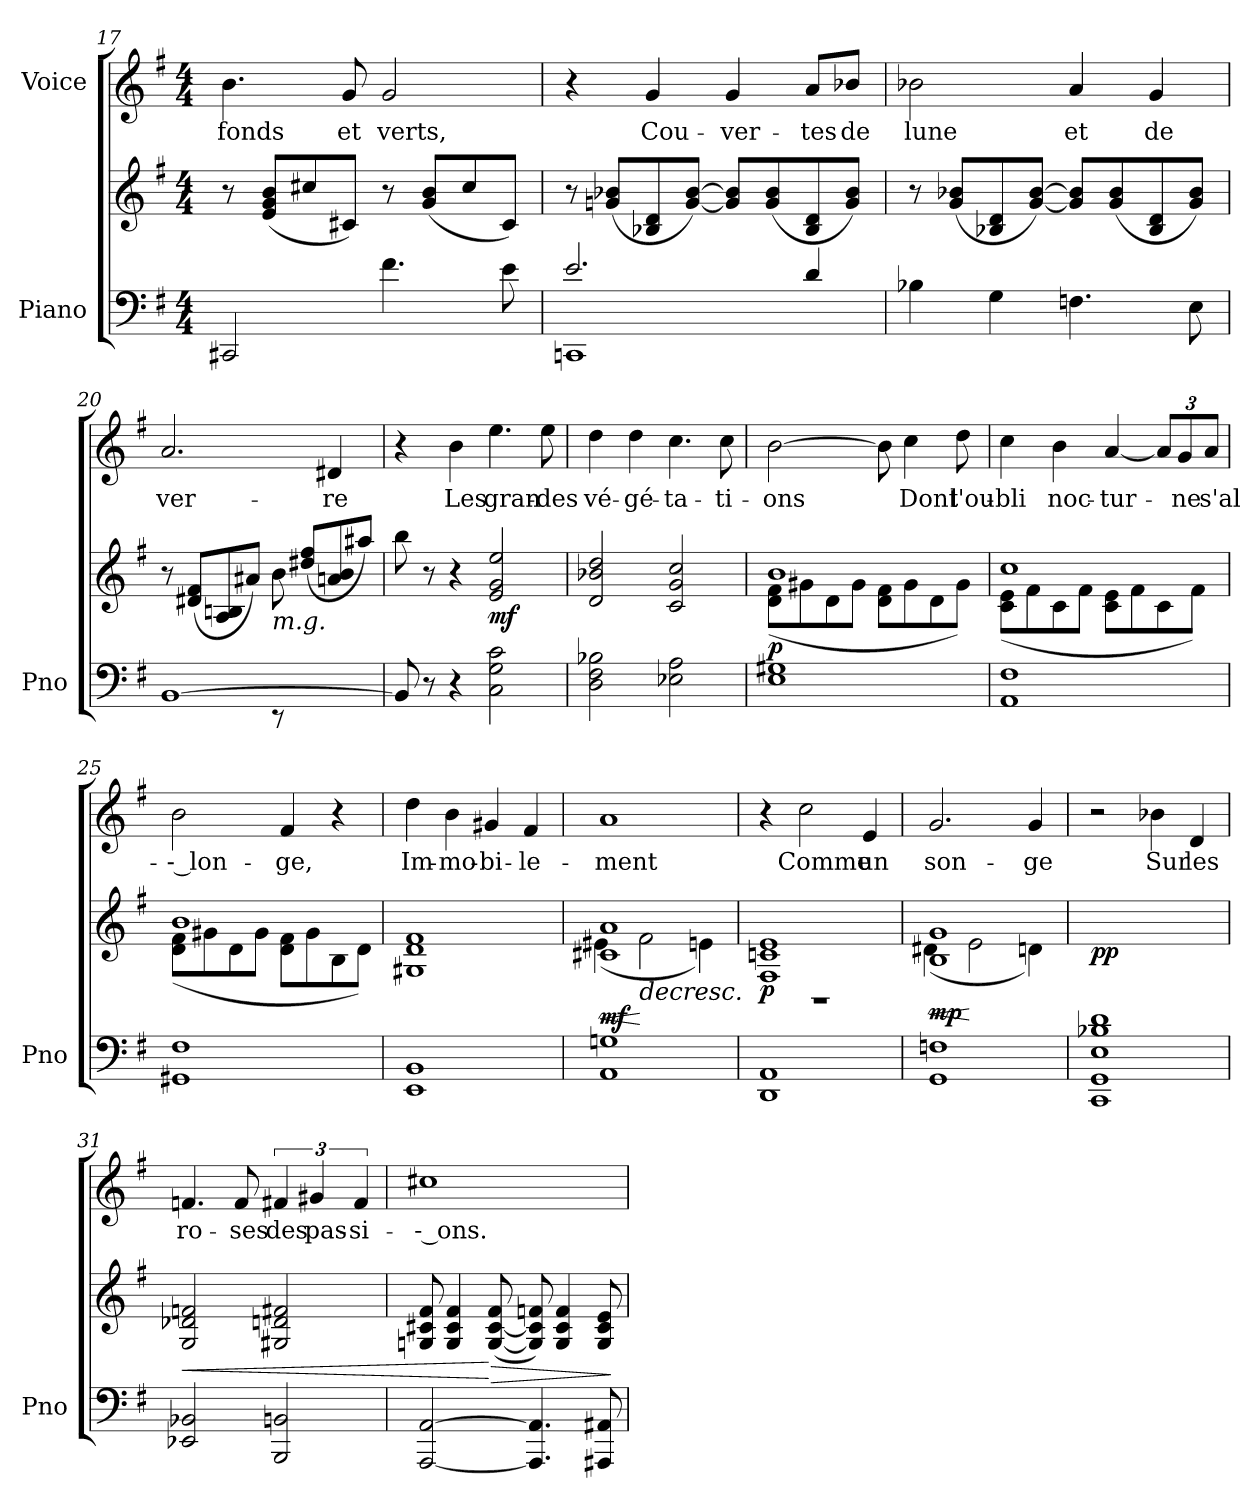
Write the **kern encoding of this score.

**kern	**kern	**dynam	**kern	**text
*part2	*part2	*part2	*part1	*part1
*staff3	*staff2	*staff2/3	*staff1	*staff1
*I"Piano	*	*	*I"Voice	*
*I'Pno	*	*	*	*
*clefF4	*clefG2	*	*clefG2	*
*k[f#]	*k[f#]	*	*k[f#]	*
*M4/4	*M4/4	*	*M4/4	*
=17	=17	=17	=17	=17
!	!	!	!	!LO:LY:b
2CC#X/	8r	.	4.b\	-fonds
.	(8e/ 8g/ 8b/L	.	.	.
.	8cc#X/	.	.	.
!	!	!	!	!LO:LY:b
.	8c#X/J)	.	8g/	et
!	!	!	!	!LO:LY:b
4.f#\	8r	.	2g/	verts,
.	(8g/ 8b/L	.	.	.
.	8cc#/	.	.	.
8e\	8c#/J)	.	.	.
=18	=18	=18	=18	=18
*^	*	*	*	*
2.e/	1CCn	8r	.	4r	.
.	.	(8gn/ 8b-X/L	.	.	.
!	!	!	!	!	!LO:LY:b
.	.	8B-X/ 8d/	.	4g/	Cou-
.	.	[8g/ [8b-/J)	.	.	.
!	!	!	!	!	!LO:LY:b
.	.	8g/] 8b-/]L	.	4g/	-ver-
.	.	(8g/ 8b-/	.	.	.
!	!	!	!	!	!LO:LY:b
4d/	.	8B-/ 8d/	.	8a/L	-tes
!	!	!	!	!	!LO:LY:b
.	.	8g/ 8b-/J)	.	8b-X/J	de
*v	*v	*	*	*	*
!!LO:LB:g=z
=19	=19	=19	=19	=19
!	!	!	!	!LO:LY:b
4B-X\	8r	.	2b-X\	lune
.	(8g/ 8b-X/L	.	.	.
4G\	8B-X/ 8d/	.	.	.
.	[8g/ [8b-/J)	.	.	.
!	!	!	!	!LO:LY:b
4.Fn\	8g/] 8b-/]L	.	4a/	et
.	(8g/ 8b-/	.	.	.
!	!	!	!	!LO:LY:b
.	8B-/ 8d/	.	4g/	de
8E\	8g/ 8b-/J)	.	.	.
=20	=20	=20	=20	=20
*^	*	*	*	*
!	!	!	!	!	!LO:LY:b
[1BB	2ryy	8r	.	2.a/	ver-
.	.	(8d#X/ 8f#/L	.	.	.
.	.	8A/ 8Bn/	.	.	.
.	.	8a#X/J)	.	.	.
!	!	!LO:TX:b:i:t=m.g.	!	!	!
.	8r	8b\	.	.	.
.	8ryy	(8dd#X/ 8ff#/L	.	.	.
!	!	!	!	!	!LO:LY:b
.	4ryy	8an/ 8b/	.	4d#X/	-re
.	.	8aa#X/J)	.	.	.
*v	*v	*	*	*	*
=21	=21	=21	=21	=21
8BB/]	8bb\	.	4r	.
8r	8r	.	.	.
!	!	!	!	!LO:LY:b
4r	4r	.	4b\	Les
!	!	!LO:DY:b	!	!LO:LY:b
2C\ 2G\ 2c\	2e/ 2g/ 2ee/	mf	4.ee\	gran-
!	!	!	!	!LO:LY:b
.	.	.	8ee\	-des
!!LO:PB:g=z
=22	=22	=22	=22	=22
!	!	!	!	!LO:LY:b
2D\ 2F#\ 2B-X\	2d/ 2b-X/ 2dd/	.	4dd\	vé-
!	!	!	!	!LO:LY:b
.	.	.	4dd\	-gé-
!	!	!	!	!LO:LY:b
2E-X\ 2A\	2c/ 2g/ 2cc/	.	4.cc\	-ta-
!	!	!	!	!LO:LY:b
.	.	.	8cc\	-ti-
=23	=23	=23	=23	=23
*	*^	*	*	*
!	!	!	!LO:DY:b	!	!LO:LY:b
1E 1G#X	1b	(>8d\ 8f#\L	p	[2b\	-ons
.	.	8g#X\	.	.	.
.	.	8d\	.	.	.
.	.	8g#\J	.	.	.
.	.	8d\ 8f#\L	.	8b\]	.
!	!	!	!	!	!LO:LY:b
.	.	8g#\	.	4cc\	Dont
.	.	8d\	.	.	.
!	!	!	!	!	!LO:LY:b
.	.	8g#\J)	.	8dd\	l'ou-
=24	=24	=24	=24	=24	=24
!	!	!	!	!	!LO:LY:b
1AA 1F#	1cc	(>8c\ 8e\L	.	4cc\	-bli
.	.	8f#\	.	.	.
!	!	!	!	!	!LO:LY:b
.	.	8c\	.	4b\	noc-
.	.	8f#\J	.	.	.
!	!	!	!	!	!LO:LY:b
.	.	8c\ 8e\L	.	[4a/	-tur-
.	.	8f#\	.	.	.
.	.	8c\	.	12a/L]	.
!	!	!	!	!	!LO:LY:b
.	.	.	.	12g/	-ne
.	.	8f#\J)	.	.	.
!	!	!	!	!	!LO:LY:b
.	.	.	.	12a/J	s'al-
!!LO:LB:g=z
=25	=25	=25	=25	=25	=25
!	!	!	!	!	!LO:LY:b
1GG#X 1F#	1b	(>8d\ 8f#\L	.	2b\	-- lon-
.	.	8g#X\	.	.	.
.	.	8d\	.	.	.
.	.	8g#\J	.	.	.
!	!	!	!	!	!LO:LY:b
.	.	8d\ 8f#\L	.	4f#/	-ge,
.	.	8g#\	.	.	.
.	.	8B\	.	4r	.
.	.	8d\J)	.	.	.
=26	=26	=26	=26	=26	=26
!	!	!	!	!	!LO:LY:b
*	*v	*v	*	*	*
1EE 1BB	1G#X 1d 1f#	.	4dd\	Im-
!	!	!	!	!LO:LY:b
.	.	.	4b\	-mo-
!	!	!	!	!LO:LY:b
.	.	.	4g#X/	-bi-
!	!	!	!	!LO:LY:b
.	.	.	4f#/	-le-
=27	=27	=27	=27	=27
!	!	!LO:HP:b	!	!LO:LY:b
*	*^	*	*	*
!	!	!	!LO:DY:n=1:b	!	!
1AA 1Gn	1c#X 1a	(>4e#X\	< mf	1a	-ment
!	!	!	!LO:HP:n=1:b	!	!
.	.	2f#\	[ >	.	.
.	.	4en\)	.	.	.
!!LO:LB:g=z
=28	=28	=28	=28	=28	=28
!	!	!	!LO:DY:b	!	!
1DD 1AA	1F# 1cn 1e	1r	p	4r	.
!	!	!	!	!	!LO:LY:b
.	.	.	.	2cc\	Comme
!	!	!	!	!	!LO:LY:b
.	.	.	.	4e/	un
=29	=29	=29	=29	=29	=29
!	!	!	!LO:HP:b	!	!LO:LY:b
!	!	!	!LO:DY:n=1:b	!	!
1GG 1Fn	1B 1g	(>4d#X\	< mp	2.g/	son-
.	.	2e\	[	.	.
!	!	!	!	!	!LO:LY:b
.	.	4dn\)	.	4g/	-ge
*	*v	*v	*	*	*
.	.	]	.	.
=30	=30	=30	=30	=30
*^	*	*	*	*
!	!	!	!LO:DY:b	!	!
1B-X 1d	1CC 1GG 1E	1ryy	pp	2r	.
!	!	!	!	!	!LO:LY:b
.	.	.	.	4b-X\	Sur
!	!	!	!	!	!LO:LY:b
.	.	.	.	4d/	les
*v	*v	*	*	*	*
=31	=31	=31	=31	=31
!	!	!LO:HP:b	!	!LO:LY:b
2EE-X/ 2BB-X/	2G/ 2d-X/ 2fn/	<	4.fn/	ro-
!	!	!	!	!LO:LY:b
.	.	.	8f/	-ses
!	!	!	!	!LO:LY:b
2BBB/ 2BBn/	2G#X/ 2dn/ 2f#X/	.	6f#X/	des
!	!	!	!	!LO:LY:b
.	.	.	6g#X/	pas-
!	!	!	!	!LO:LY:b
.	.	.	6f#/	-si-
!!LO:LB:g=z
=32	=32	=32	=32	=32
!	!	!	!	!LO:LY:b
[2AAA/ [2AA/	8Gn/ 8c#X/ 8f#/	.	1cc#X	-- ons.
.	4G/ 4c#/ 4f#/	.	.	.
!	!	!LO:HP:n=1:b	!	!
.	(>[8G/ [8c#/ 8f#/	[ >	.	.
4.AAA/] 4.AA/]	8G/] 8c#/] 8fn/)	.	.	.
.	4G/ 4c#/ 4f/	.	.	.
8AAA#X/ 8AA#X/	8G/ 8c#/ 8e/	.	.	.
.	.	]	.	.
=	=	=	=	=
*-	*-	*-	*-	*-
